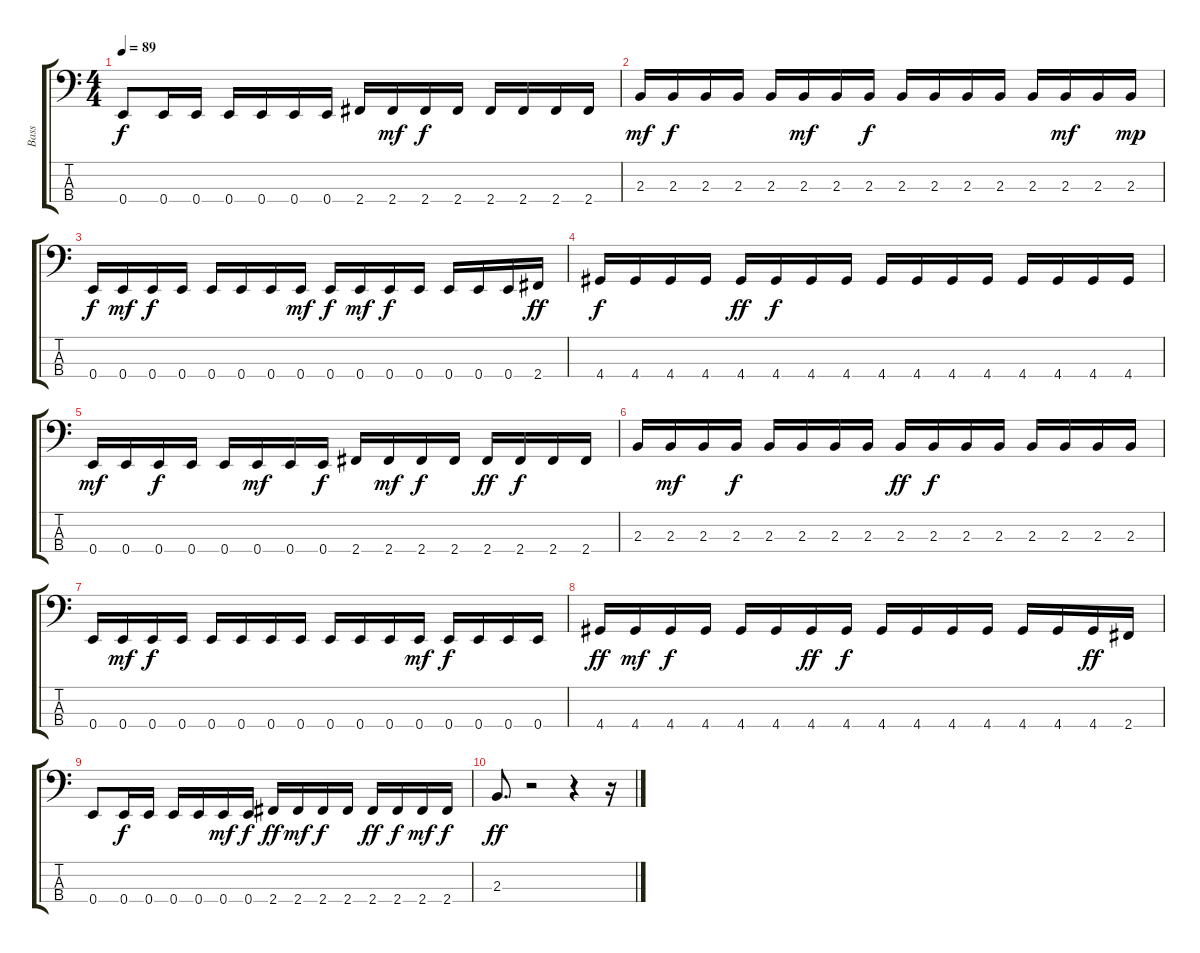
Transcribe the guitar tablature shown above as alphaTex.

\track ("Bass" "Bass") {instrument electricbassfinger}
\staff {score tabs}
\tuning (G2 D2 A1 E1) {hide}
\ts (4 4)
\tempo 89
\clef f4
\ks c
0.4.8{dy f} 0.4.16 0.4.16 0.4.16 0.4.16 0.4.16 0.4.16 2.4.16 2.4.16{dy mf} 2.4.16{dy f} 2.4.16 2.4.16 2.4.16 2.4.16 2.4.16 |
2.3.16{dy mf} 2.3.16{dy f} 2.3.16 2.3.16 2.3.16 2.3.16{dy mf} 2.3.16 2.3.16{dy f} 2.3.16 2.3.16 2.3.16 2.3.16 2.3.16 2.3.16{dy mf} 2.3.16 2.3.16{dy mp} |
0.4.16{dy f} 0.4.16{dy mf} 0.4.16{dy f} 0.4.16 0.4.16 0.4.16 0.4.16 0.4.16{dy mf} 0.4.16{dy f} 0.4.16{dy mf} 0.4.16{dy f} 0.4.16 0.4.16 0.4.16 0.4.16 2.4.16{dy ff} |
4.4.16{dy f} 4.4.16 4.4.16 4.4.16 4.4.16{dy ff} 4.4.16{dy f} 4.4.16 4.4.16 4.4.16 4.4.16 4.4.16 4.4.16 4.4.16 4.4.16 4.4.16 4.4.16{instrument electricbassfinger} |
0.4.16{dy mf} 0.4.16 0.4.16{dy f} 0.4.16 0.4.16 0.4.16{dy mf} 0.4.16 0.4.16{dy f} 2.4.16 2.4.16{dy mf} 2.4.16{dy f} 2.4.16 2.4.16{dy ff} 2.4.16{dy f} 2.4.16 2.4.16 |
2.3.16 2.3.16{dy mf} 2.3.16 2.3.16{dy f} 2.3.16 2.3.16 2.3.16 2.3.16 2.3.16{dy ff} 2.3.16{dy f} 2.3.16 2.3.16 2.3.16 2.3.16 2.3.16 2.3.16 |
0.4.16 0.4.16{dy mf} 0.4.16{dy f} 0.4.16 0.4.16 0.4.16 0.4.16 0.4.16 0.4.16 0.4.16 0.4.16 0.4.16{dy mf} 0.4.16{dy f} 0.4.16 0.4.16 0.4.16 |
4.4.16{dy ff} 4.4.16{dy mf} 4.4.16{dy f} 4.4.16 4.4.16 4.4.16 4.4.16{dy ff} 4.4.16{dy f} 4.4.16 4.4.16 4.4.16 4.4.16 4.4.16 4.4.16 4.4.16{dy ff} 2.4.16 |
0.4.8 0.4.16{dy f} 0.4.16 0.4.16 0.4.16 0.4.16{dy mf} 0.4.16{dy f} 2.4.16{dy ff} 2.4.16{dy mf} 2.4.16{dy f} 2.4.16 2.4.16{dy ff} 2.4.16{dy f} 2.4.16{dy mf} 2.4.16{dy f} |
2.3.8{d dy ff} r.2 r.4 r.16
